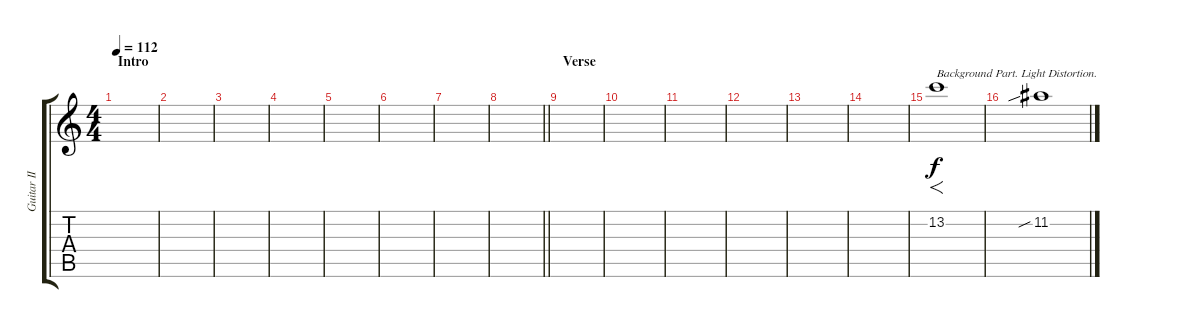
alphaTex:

\track ("Guitar II" "Guitar II") {instrument distortionguitar}
\staff {score tabs}
\tuning (E4 B3 G3 D3 A2 D2) {hide}
\ts (4 4)
\section ("" "Intro")
\tempo 112
\clef g2
\ks c
|
|
|
|
|
|
|
\barLineRight lightlight
|
\section ("" "Verse")
|
|
|
|
|
|
13.2.1{f txt "Background Part. Light Distortion."} |
11.2{sib}.1
